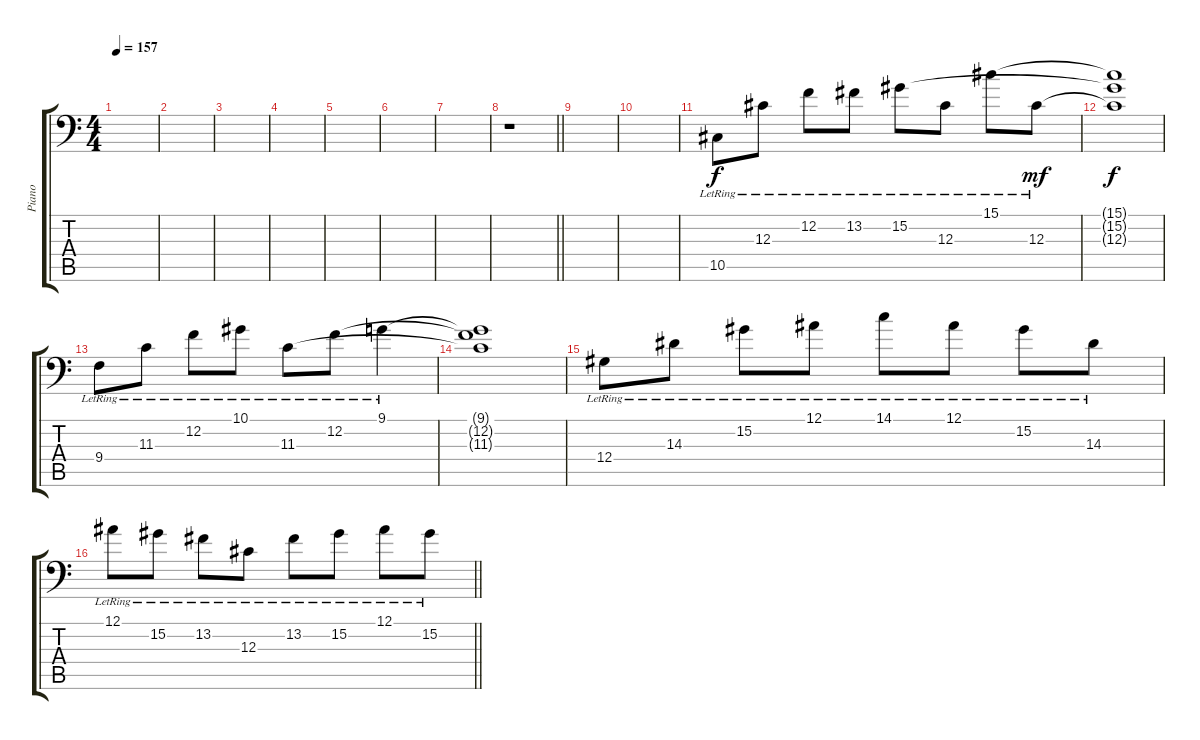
\track ("Piano" "Piano") {instrument brightacousticpiano}
\staff {score tabs}
\tuning (Bb3 F3 Db3 Ab2 Eb2 Bb1) {hide}
\ts (4 4)
\tempo 157
\clef f4
\ks c
|
|
|
|
|
|
|
\barLineRight lightlight
r.1{volume 0} |
\section ("" "")
|
|
10.5{lr}.8{volume 13} 12.3{lr}.8 12.2{lr}.8 13.2{lr}.8 15.2{lr}.8 12.3{lr}.8 15.1{lr}.8 12.3{lr}.8{dy mf} |
(15.1{t} 15.2{t} 12.3{t}).1{dy f} |
9.4{lr}.8 11.3{lr}.8 12.2{lr}.8 10.1{lr}.8 11.3{lr}.8 12.2{lr}.8 9.1{lr}.4 |
(9.1{t} 12.2{t} 11.3{t}).1 |
12.4{lr}.8 14.3{lr}.8 15.2{lr}.8 12.1{lr}.8 14.1{lr}.8 12.1{lr}.8 15.2{lr}.8 14.3{lr}.8 |
\barLineRight lightlight
12.1{lr}.8 15.2{lr}.8 13.2{lr}.8 12.3{lr}.8 13.2{lr}.8 15.2{lr}.8 12.1{lr}.8 15.2{lr}.8
